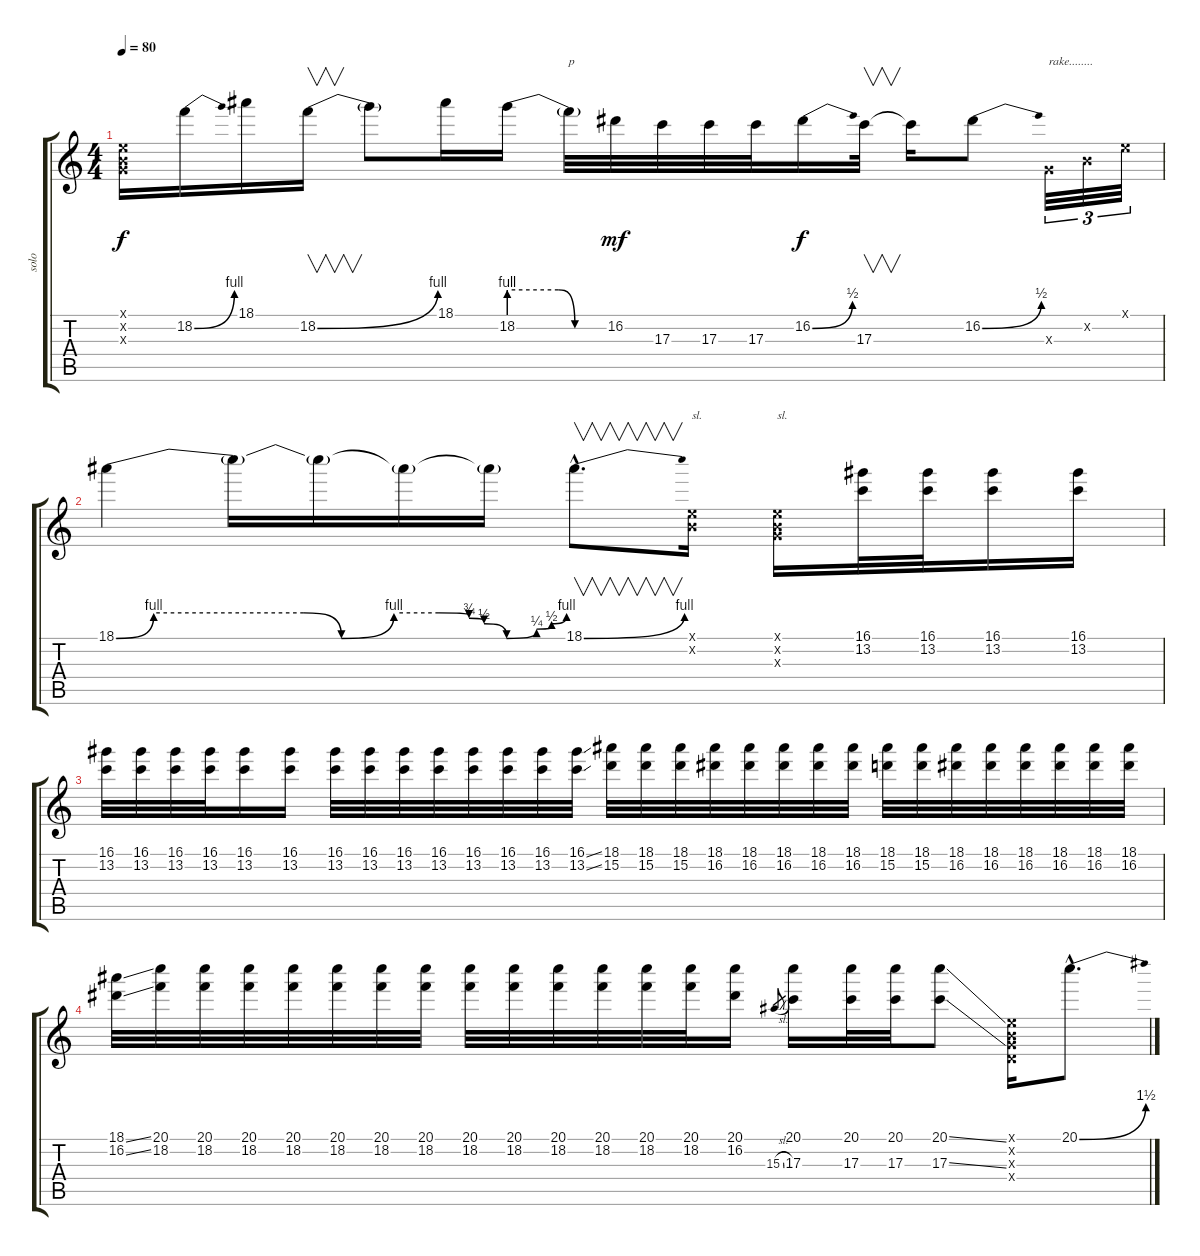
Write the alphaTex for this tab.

\track ("solo" "solo") {instrument distortionguitar}
\staff {score tabs}
\tuning (E4 B3 G3 D3 A2 E2) {hide}
\ts (4 4)
\tempo 80
\clef g2
\ks c
(0.1{x} 0.2{x} 0.3{x}).16{dy f} 18.2{be (bend 0 0 60 4)}.16 18.1.16 18.2{be (bend 0 0 60 4)}.16{v} 18.2{t}.8 18.1.16 18.2{be (custom 0 4 30 4 40 0 60 0)}.16 18.2{t}.32{txt "p"} 16.2.32{dy mf} 17.3.32 17.3.32 17.3.32 16.2{be (bend 0 0 60 2)}.16{dy f} 17.3.32{v} 17.3{t}.16 16.2{be (bend 0 0 60 2)}.8 0.3{x}.32{tu (3 2) txt "rake........"} 0.2{x}.32{tu (3 2)} 0.1{x}.32{tu (3 2)} |
18.1{be (custom 0 0 5 4 25 4 30 0 37 4 43 4 47 3 49 2 52 0 56 1 58 2 60 4)}.4 18.1{t}.16 18.1{t}.16 18.1{t}.16 18.1{t}.16 18.1{be (bend 0 0 60 4) hac}.8{v d} (0.1{x} 0.2{x}).16{txt "sl." instrument guitarfretnoise} (0.1{x} 0.2{x} 0.3{x}).16{txt "sl."} (16.1 13.2).32{instrument distortionguitar} (16.1 13.2).32 (16.1 13.2).16 (16.1 13.2).16 |
(16.1 13.2).32 (16.1 13.2).32 (16.1 13.2).32 (16.1 13.2).32 (16.1 13.2).16 (16.1 13.2).16 (16.1 13.2).32 (16.1 13.2).32 (16.1 13.2).32 (16.1 13.2).32 (16.1 13.2).32 (16.1 13.2).32 (16.1 13.2).32 (16.1{ss} 13.2{ss}).32 (18.1 15.2).32 (18.1 15.2).32 (18.1 15.2).32 (18.1 16.2).32 (18.1 16.2).32 (18.1 16.2).32 (18.1 16.2).32 (18.1 16.2).32 (18.1 15.2).32 (18.1 15.2).32 (18.1 16.2).32 (18.1 16.2).32 (18.1 16.2).32 (18.1 16.2).32 (18.1 16.2).32 (18.1 16.2).32 |
(18.1{ss} 16.2{ss}).32 (20.1 18.2).32 (20.1 18.2).32 (20.1 18.2).32 (20.1 18.2).32 (20.1 18.2).32 (20.1 18.2).32 (20.1 18.2).32 (20.1 18.2).32 (20.1 18.2).32 (20.1 18.2).32 (20.1 18.2).32 (20.1 18.2).32 (20.1 18.2).32 (20.1 16.2).16 15.3{sl}.8{gr} (20.1 17.3).16 (20.1 17.3).32 (20.1 17.3).32 (20.1{ss} 17.3{ss}).8 (0.1{x} 0.2{x} 0.3{x} 0.4{x}).16 20.1{be (bend 0 0 60 6) hac}.8{d}
